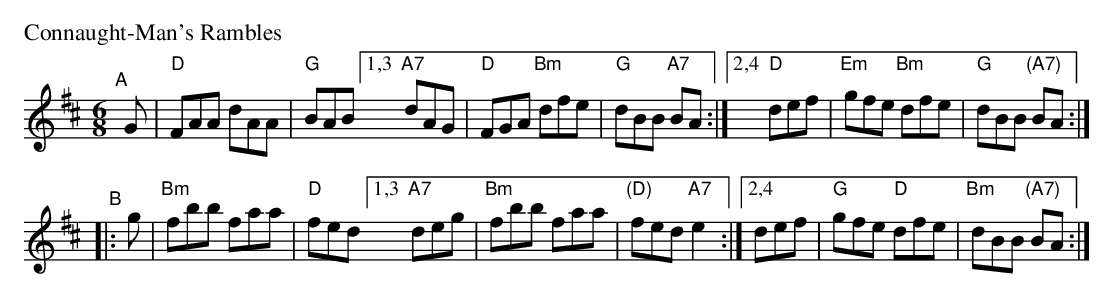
X:1
P: Connaught-Man's Rambles
M: 6/8
L: 1/8
K: D
"^A"[|] G |\
"D"FAA dAA | "G"BAB [1,3 "A7"dAG |  "D"FGA "Bm"dfe | "G"dBB  "A7"BA \
                  :|[2,4  "D"def | "Em"gfe "Bm"dfe | "G"dBB "(A7)"BA :|
"^B"|: g |\
"Bm"fbb faa | "D"fed [1,3 "A7"deg | "Bm"fbb    faa | "(D)"fed  "A7"e2 \
                   :|[2,4     def |  "G"gfe "D"dfe |  "Bm"dBB "(A7)"BA :|
